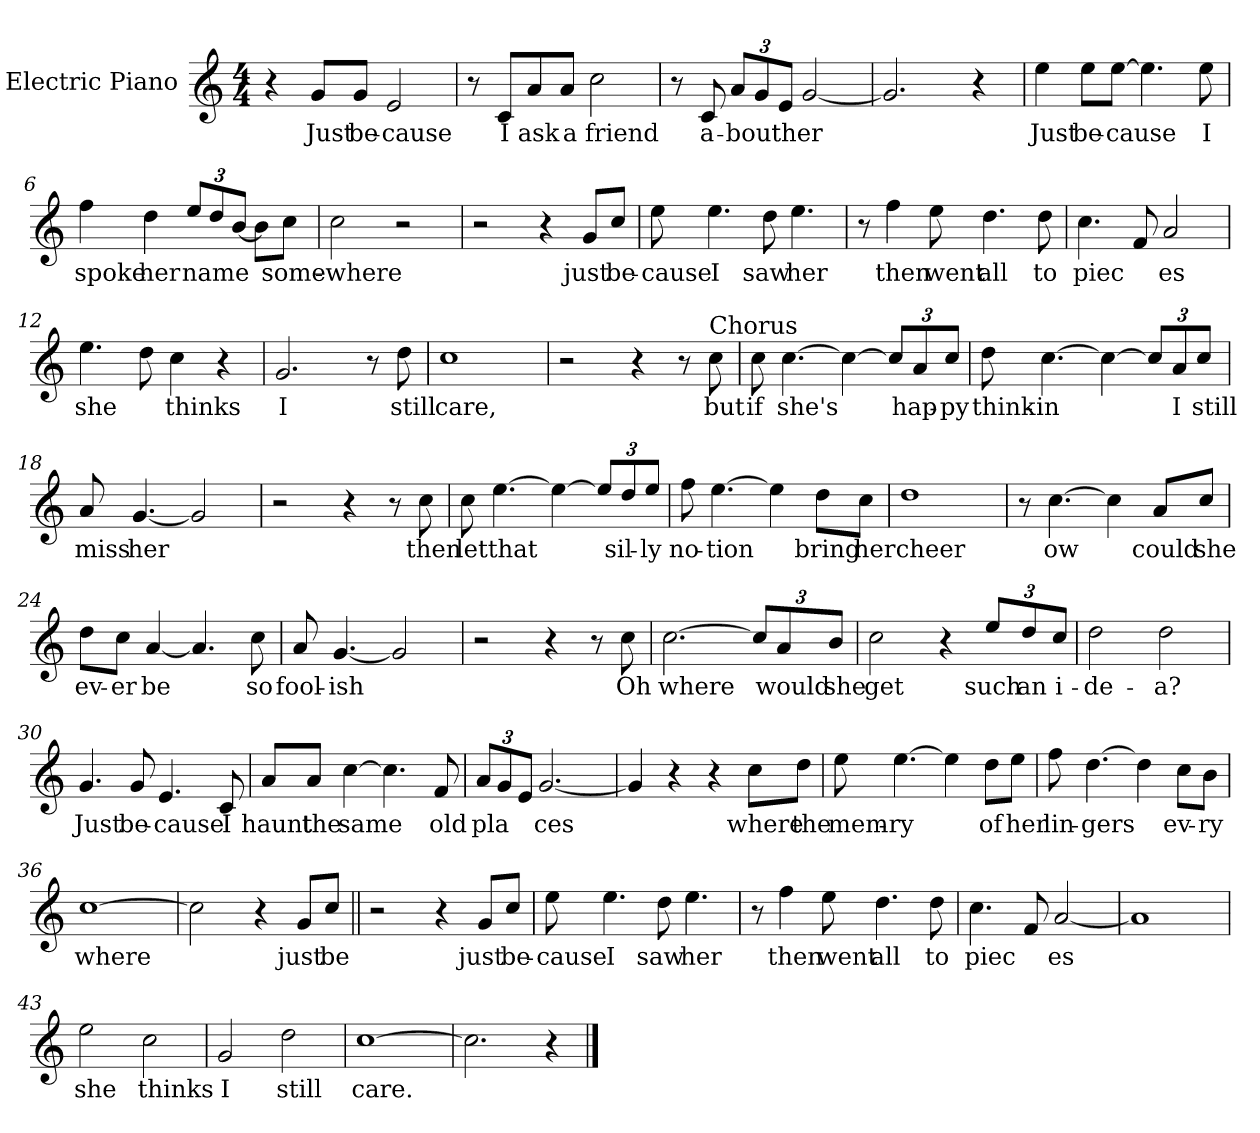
**kern	**text
*part1	*part1
*staff1	*staff1
*I"Electric Piano	*
*I'E.Pno	*
*clefG2	*
*k[]	*
*C:	*
*M4/4	*
=1	=1
4r	.
8g/L	Just
8g/J	be-
2e/	-cause
=2	=2
8r	.
8c/L	I
8a/	ask
8a/J	a
2cc\	friend
=3	=3
8r	.
8c/	a-
*Xbrackettup	*
12a/L	-bout
12g/	.
12e/J	.
[2g/	her
=4	=4
2.g/]	.
4r	.
!!LO:LB:g=z
=5	=5
4ee\	Just
8ee\L	be-
[8ee\J	-cause
4.ee\]	.
8ee\	I
=6	=6
4ff\	spoke
4dd\	her
12ee/L	name
12dd/	.
[12b/J	.
8b\L]	.
8cc\J	some-
=7	=7
2cc\	-where
2r	.
=8	=8
2r	.
4r	.
8g/L	just
8cc/J	be-
!!LO:LB:g=z
=9	=9
8ee\	-cause
4.ee\	I
8dd\	saw
4.ee\	her
=10	=10
8r	.
4ff\	then
8ee\	went
4.dd\	all
8dd\	to
=11	=11
4.cc\	-piec
8f/	.
2a/	es
=12	=12
4.ee\	she
8dd\	.
4cc\	thinks
4r	.
=13	=13
2.g/	I
8r	.
8dd\	still
!!LO:LB:g=z
=14	=14
1cc	care,
=15	=15
2r	.
4r	.
8r	.
!LO:TX:a:t=Chorus	!
8cc\	but
=16	=16
8cc\	if
[4.cc\	she's
4cc\_	.
12cc/L]	.
12a/	hap-
12cc/J	-py
=17	=17
8dd\	think-
[4.cc\	-in
4cc\_	.
12cc/L]	.
12a/	I
12cc/J	still
=18	=18
8a/	miss
[4.g/	her
2g/]	.
!!LO:LB:g=z
=19	=19
2r	.
4r	.
8r	.
8cc\	then
=20	=20
8cc\	let
[4.ee\	that
4ee\_	.
12ee/L]	.
12dd/	sil-
12ee/J	-ly
=21	=21
8ff\	no-
[4.ee\	-tion
4ee\]	.
8dd\L	bring
8cc\J	her
=22	=22
1dd	cheer
=23	=23
8r	.
[4.cc\	ow
4cc\]	.
8a/L	could
8cc/J	she
!!LO:LB:g=z
=24	=24
8dd\L	ev-
8cc\J	-er
[4a/	be
4.a/]	.
8cc\	so
=25	=25
8a/	fool-
[4.g/	-ish
2g/]	.
=26	=26
2r	.
4r	.
8r	.
8cc\	Oh
=27	=27
[2.cc\	where
12cc/L]	.
12a/	would
12b/J	she
=28	=28
2cc\	get
4r	.
12ee/L	such
12dd/	an
12cc/J	i-
!!LO:LB:g=z
=29	=29
2dd\	-de-
2dd\	-a?
=30	=30
4.g/	Just
8g/	be-
4.e/	-cause
8c/	I
=31	=31
8a/L	haunt
8a/J	the
[4cc\	same
4.cc\]	.
8f/	old
=32	=32
12a/L	-pla
12g/	.
12e/J	.
[2.g/	ces
=33	=33
4g/]	.
4r	.
4r	.
8cc\L	where
8dd\J	the
!!LO:LB:g=z
=34	=34
8ee\	mem-
[4.ee\	-ry
4ee\]	.
8dd\L	of
8ee\J	her
=35	=35
8ff\	lin-
[4.dd\	-gers
4dd\]	.
8cc\L	ev-
8b\J	-ry
=36	=36
[1cc	where
=37	=37
2cc\]	.
4r	.
8g/L	just
8cc/J	be
=38||	=38||
2r	.
4r	.
8g/L	just
8cc/J	be-
!!LO:PB:g=z
=39	=39
8ee\	-cause
4.ee\	I
8dd\	saw
4.ee\	her
=40	=40
8r	.
4ff\	then
8ee\	went
4.dd\	all
8dd\	to
=41	=41
4.cc\	piec
8f/	.
[2a/	es
=42	=42
1a]	.
=43	=43
2ee\	she
2cc\	thinks
=44	=44
2g/	I
2dd\	still
!!LO:LB:g=z
=45	=45
[1cc	care.
=46	=46
2.cc\]	.
4r	.
==	==
*-	*-
